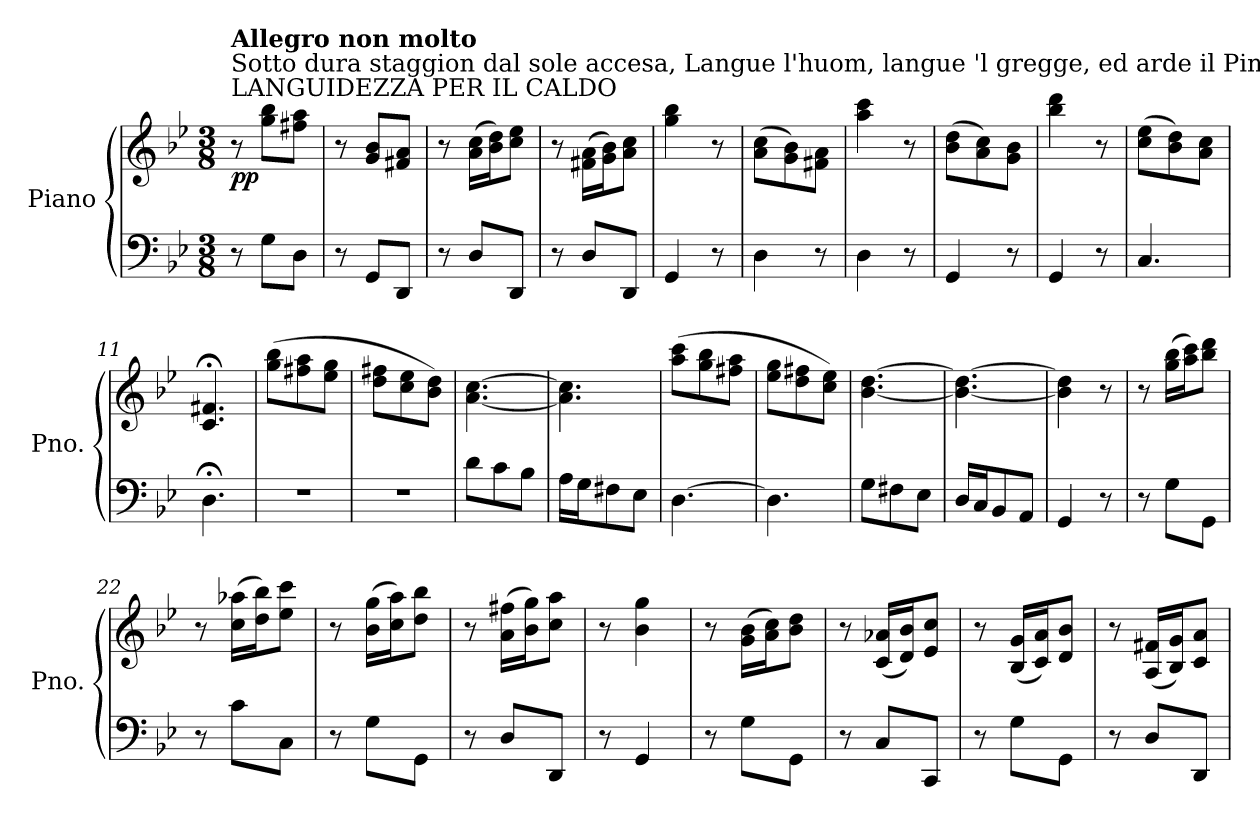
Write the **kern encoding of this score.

**kern	**kern	**dynam
*part1	*part1	*part1
*staff2	*staff1	*staff1/2
*I"Piano	*	*
*I'Pno.	*	*
*clefF4	*clefG2	*
*k[b-e-]	*k[b-e-]	*
*M3/8	*M3/8	*
=1	=1	=1
!	!LO:TX:t=LANGUIDEZZA PER IL CALDO	!
!	!LO:TX:t=Sotto dura staggion dal sole accesa, Langue l'huom, langue 'l gregge, ed arde il Pino;	!
!	!LO:TX:a:B:t=Allegro non molto	!
!	!	!LO:DY:b
8r	8r	pp
8G\L	8gg\ 8bb-\L	.
8D\J	8ff#X\ 8aa\J	.
=2	=2	=2
8r	8r	.
8GG/L	8g/ 8b-/L	.
8DD/J	8f#X/ 8a/J	.
=3	=3	=3
8r	8r	.
8D/L	(>16a\ 16cc\LL	.
.	16b-\ 16dd\J)	.
8DD/J	8cc\ 8ee-\J	.
=4	=4	=4
8r	8r	.
8D/L	(>16f#X\ 16a\LL	.
.	16g\ 16b-\J)	.
8DD/J	8a\ 8cc\J	.
=5	=5	=5
4GG/	4gg\ 4bb-\	.
8r	8r	.
=6	=6	=6
4D\	(>8a\ 8cc\L	.
.	8g\ 8b-\)	.
8r	8f#X\ 8a\J	.
=7	=7	=7
4D\	4aa\ 4ccc\	.
8r	8r	.
!!LO:LB:g=z
=8	=8	=8
4GG/	(>8b-\ 8dd\L	.
.	8a\ 8cc\)	.
8r	8g\ 8b-\J	.
=9	=9	=9
4GG/	4bb-\ 4ddd\	.
8r	8r	.
=10	=10	=10
4.C/	(>8cc\ 8ee-\L	.
.	8b-\ 8dd\)	.
.	8a\ 8cc\J	.
=11	=11	=11
4.D;<\	4.c/;< 4.f#X/;<	.
=12	=12	=12
4.r	(>8gg\ 8bb-\L	.
.	8ff#X\ 8aa\	.
.	8ee-\ 8gg\J	.
=13	=13	=13
4.r	8dd\ 8ff#X\L	.
.	8cc\ 8ee-\	.
.	8b-\ 8dd\J)	.
=14	=14	=14
8d\L	[4.a\ [4.cc\	.
8c\	.	.
8B-\J	.	.
!!LO:LB:g=z
=15	=15	=15
16A\LL	4.a\] 4.cc\]	.
16G\J	.	.
8F#X\	.	.
8E-\J	.	.
=16	=16	=16
[4.D\	(>8aa\ 8ccc\L	.
.	8gg\ 8bb-\	.
.	8ff#X\ 8aa\J	.
=17	=17	=17
4.D\]	8ee-\ 8gg\L	.
.	8dd\ 8ff#X\	.
.	8cc\ 8ee-\J)	.
=18	=18	=18
8G\L	[4.b-\ [4.dd\	.
8F#X\	.	.
8E-\J	.	.
=19	=19	=19
16D/LL	4.b-\_ 4.dd\_	.
16C/J	.	.
8BB-/	.	.
8AA/J	.	.
=20	=20	=20
4GG/	4b-\] 4dd\]	.
8r	8r	.
!!LO:LB:g=z
=21	=21	=21
8r	8r	.
8G\L	(>16gg\ 16bb-\LL	.
.	16aa\ 16ccc\J)	.
8GG\J	8bb-\ 8ddd\J	.
=22	=22	=22
8r	8r	.
8c\L	(>16cc\ 16aa-X\LL	.
.	16dd\ 16bb-\J)	.
8C\J	8ee-\ 8ccc\J	.
=23	=23	=23
8r	8r	.
8G\L	(>16b-\ 16gg\LL	.
.	16cc\ 16aa\J)	.
8GG\J	8dd\ 8bb-\J	.
=24	=24	=24
8r	8r	.
8D/L	(>16a\ 16ff#X\LL	.
.	16b-\ 16gg\J)	.
8DD/J	8cc\ 8aa\J	.
=25	=25	=25
8r	8r	.
4GG/	4b-\ 4gg\	.
=26	=26	=26
8r	8r	.
8G\L	(>16g\ 16b-\LL	.
.	16a\ 16cc\J)	.
8GG\J	8b-\ 8dd\J	.
!!LO:LB:g=z
=27	=27	=27
8r	8r	.
8C/L	(<16c/ 16a-X/LL	.
.	16d/ 16b-/J)	.
8CC/J	8e-/ 8cc/J	.
=28	=28	=28
8r	8r	.
8G\L	(<16B-/ 16g/LL	.
.	16c/ 16a/J)	.
8GG\J	8d/ 8b-/J	.
=29	=29	=29
8r	8r	.
8D/L	(<16A/ 16f#X/LL	.
.	16B-/ 16g/J)	.
8DD/J	8c/ 8a/J	.
=	=	=
*-	*-	*-
